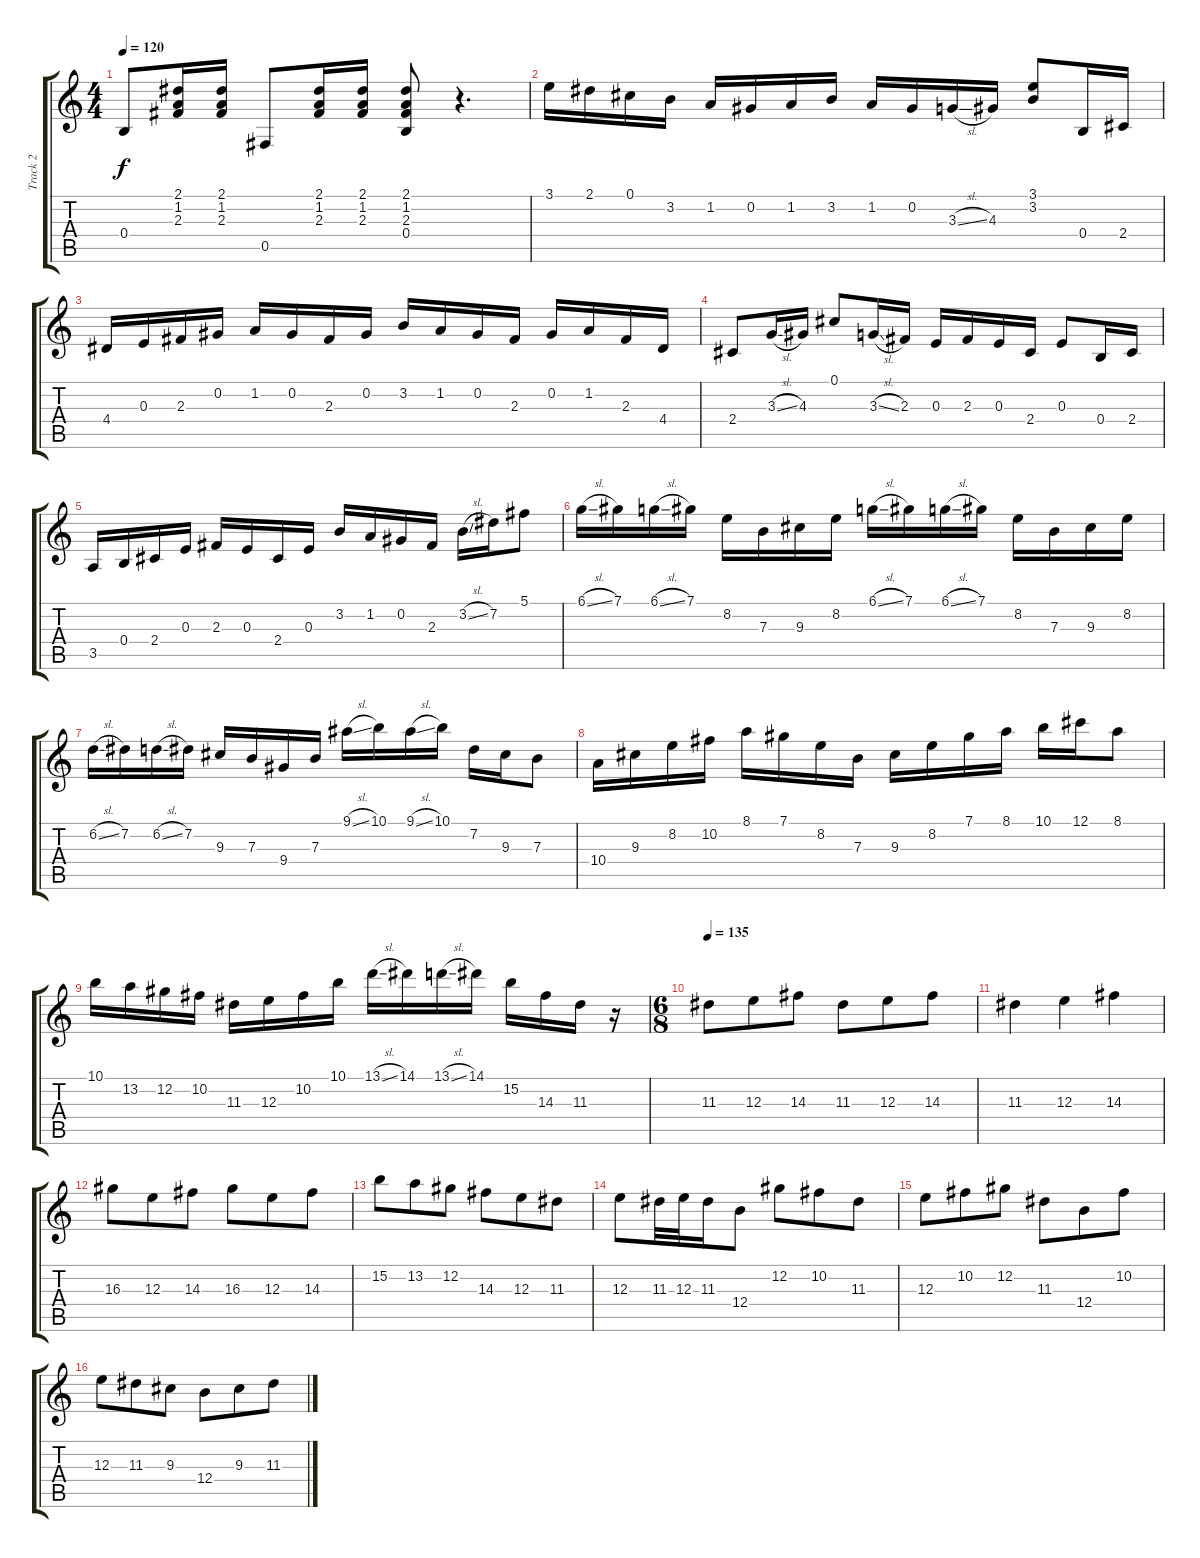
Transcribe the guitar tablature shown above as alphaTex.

\track ("Track 2" "Track 2") {instrument distortionguitar}
\staff {score tabs}
\tuning (Db4 Ab3 E3 B2 Gb2 Db2) {hide}
\ts (4 4)
\tempo 120
\clef g2
\ks c
0.4.8{dy f} (2.1 1.2 2.3).16 (2.1 1.2 2.3).16 0.5.8 (2.1 1.2 2.3).16 (2.1 1.2 2.3).16 (2.1 1.2 2.3 0.4).8 r.4{d} |
3.1.16 2.1.16 0.1.16 3.2.16 1.2.16 0.2.16 1.2.16 3.2.16 1.2.16 0.2.16 3.3{sl}.16 4.3.16 (3.1 3.2).8 0.4.16 2.4.16 |
4.4.16 0.3.16 2.3.16 0.2.16 1.2.16 0.2.16 2.3.16 0.2.16 3.2.16 1.2.16 0.2.16 2.3.16 0.2.16 1.2.16 2.3.16 4.4.16 |
2.4.8 3.3{sl}.16 4.3.16 0.1.8 3.3{sl}.16 2.3.16 0.3.16 2.3.16 0.3.16 2.4.16 0.3.8 0.4.16 2.4.16 |
3.5.16 0.4.16 2.4.16 0.3.16 2.3.16 0.3.16 2.4.16 0.3.16 3.2.16 1.2.16 0.2.16 2.3.16 3.2{sl}.16 7.2.16 5.1.8 |
6.1{sl}.16 7.1.16 6.1{sl}.16 7.1.16 8.2.16 7.3.16 9.3.16 8.2.16 6.1{sl}.16 7.1.16 6.1{sl}.16 7.1.16 8.2.16 7.3.16 9.3.16 8.2.16 |
6.2{sl}.16 7.2.16 6.2{sl}.16 7.2.16 9.3.16 7.3.16 9.4.16 7.3.16 9.1{sl}.16 10.1.16 9.1{sl}.16 10.1.16 7.2.16 9.3.16 7.3.8 |
10.4.16 9.3.16 8.2.16 10.2.16 8.1.16 7.1.16 8.2.16 7.3.16 9.3.16 8.2.16 7.1.16 8.1.16 10.1.16 12.1.16 8.1.8 |
10.1.16 13.2.16 12.2.16 10.2.16 11.3.16 12.3.16 10.2.16 10.1.16 13.1{sl}.16 14.1.16 13.1{sl}.16 14.1.16 15.2.16 14.3.16 11.3.16 r.16 |
\ts (6 8)
\tempo 135
11.3.8{instrument distortionguitar} 12.3.8 14.3.8 11.3.8 12.3.8 14.3.8 |
11.3.4 12.3.4 14.3.4 |
16.3.8 12.3.8 14.3.8 16.3.8 12.3.8 14.3.8 |
15.2.8 13.2.8 12.2.8 14.3.8 12.3.8 11.3.8 |
12.3.8 11.3.32 12.3.32 11.3.16 12.4.8 12.2.8 10.2.8 11.3.8 |
12.3.8 10.2.8 12.2.8 11.3.8 12.4.8 10.2.8 |
12.3.8 11.3.8 9.3.8 12.4.8 9.3.8 11.3.8
